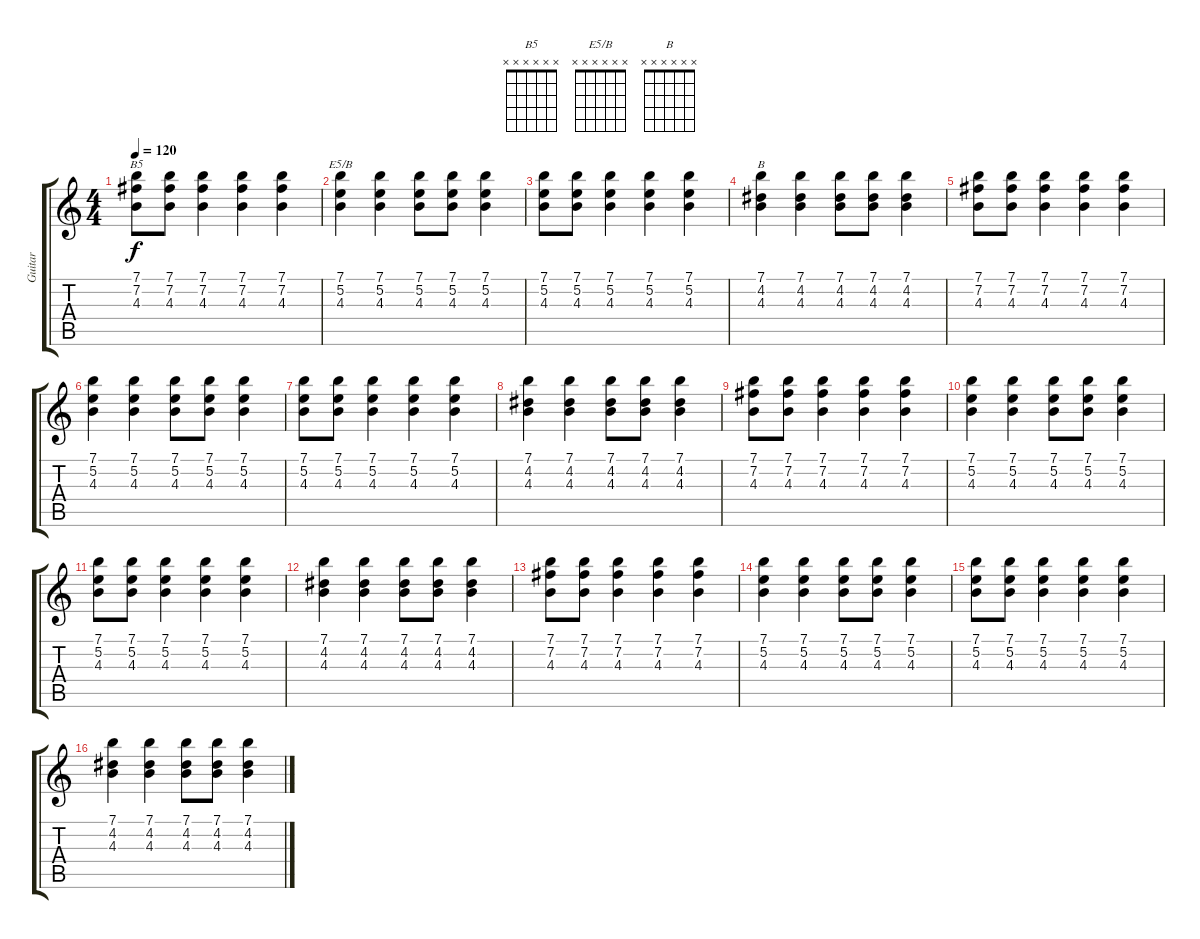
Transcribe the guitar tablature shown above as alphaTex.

\track ("Guitar" "Guitar") {instrument overdrivenguitar}
\staff {score tabs}
\tuning (E4 B3 G3 D3 A2 E2) {hide}
\chord ("B5" x x x x x x)
\chord ("E5/B" x x x x x x)
\chord ("B" x x x x x x)
\ts (4 4)
\tempo 120
\clef g2
\ks c
(7.1 7.2 4.3).8{ch "B5" dy f} (7.1 7.2 4.3).8 (7.1 7.2 4.3).4 (7.1 7.2 4.3).4 (7.1 7.2 4.3).4 |
(7.1 5.2 4.3).4{ch "E5/B"} (7.1 5.2 4.3).4 (7.1 5.2 4.3).8 (7.1 5.2 4.3).8 (7.1 5.2 4.3).4 |
(7.1 5.2 4.3).8 (7.1 5.2 4.3).8 (7.1 5.2 4.3).4 (7.1 5.2 4.3).4 (7.1 5.2 4.3).4 |
(7.1 4.2 4.3).4{ch "B"} (7.1 4.2 4.3).4 (7.1 4.2 4.3).8 (7.1 4.2 4.3).8 (7.1 4.2 4.3).4 |
(7.1 7.2 4.3).8 (7.1 7.2 4.3).8 (7.1 7.2 4.3).4 (7.1 7.2 4.3).4 (7.1 7.2 4.3).4 |
(7.1 5.2 4.3).4 (7.1 5.2 4.3).4 (7.1 5.2 4.3).8 (7.1 5.2 4.3).8 (7.1 5.2 4.3).4 |
(7.1 5.2 4.3).8 (7.1 5.2 4.3).8 (7.1 5.2 4.3).4 (7.1 5.2 4.3).4 (7.1 5.2 4.3).4 |
(7.1 4.2 4.3).4 (7.1 4.2 4.3).4 (7.1 4.2 4.3).8 (7.1 4.2 4.3).8 (7.1 4.2 4.3).4 |
(7.1 7.2 4.3).8 (7.1 7.2 4.3).8 (7.1 7.2 4.3).4 (7.1 7.2 4.3).4 (7.1 7.2 4.3).4 |
(7.1 5.2 4.3).4 (7.1 5.2 4.3).4 (7.1 5.2 4.3).8 (7.1 5.2 4.3).8 (7.1 5.2 4.3).4 |
(7.1 5.2 4.3).8 (7.1 5.2 4.3).8 (7.1 5.2 4.3).4 (7.1 5.2 4.3).4 (7.1 5.2 4.3).4 |
(7.1 4.2 4.3).4 (7.1 4.2 4.3).4 (7.1 4.2 4.3).8 (7.1 4.2 4.3).8 (7.1 4.2 4.3).4 |
(7.1 7.2 4.3).8 (7.1 7.2 4.3).8 (7.1 7.2 4.3).4 (7.1 7.2 4.3).4 (7.1 7.2 4.3).4 |
(7.1 5.2 4.3).4 (7.1 5.2 4.3).4 (7.1 5.2 4.3).8 (7.1 5.2 4.3).8 (7.1 5.2 4.3).4 |
(7.1 5.2 4.3).8 (7.1 5.2 4.3).8 (7.1 5.2 4.3).4 (7.1 5.2 4.3).4 (7.1 5.2 4.3).4 |
(7.1 4.2 4.3).4 (7.1 4.2 4.3).4 (7.1 4.2 4.3).8 (7.1 4.2 4.3).8 (7.1 4.2 4.3).4
